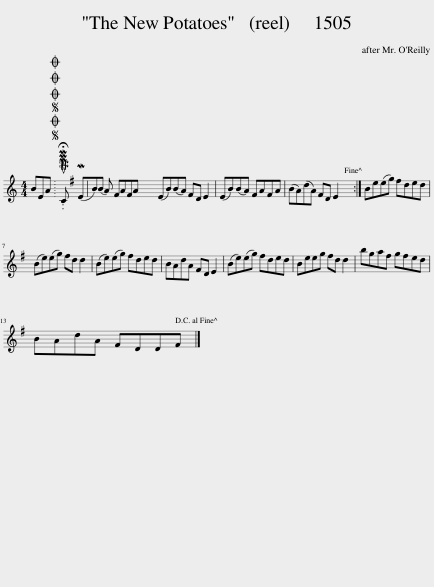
X:1
L:1/8
M:4/4
I:linebreak $
K:C
V:1 treble
V:1
 BEA |SOSOOO .!fermata!PMTuC (MEB)(B A) ^FAFA | (EB)(BA) ^FD E2 | (EB)(BA) ^FAFA | (BA)(dA) ^FD E2 :| %5
 Be(eg) ^fded |$ (Be)(eg) ^fd d2 | (Be)(eg) ^fded | BAdA ^FD E2 | (Be)(eg) ^fded | %10
 Beeg ^fd d2 | bga^f gfed |$ BAdA ^FDDF |] %13
